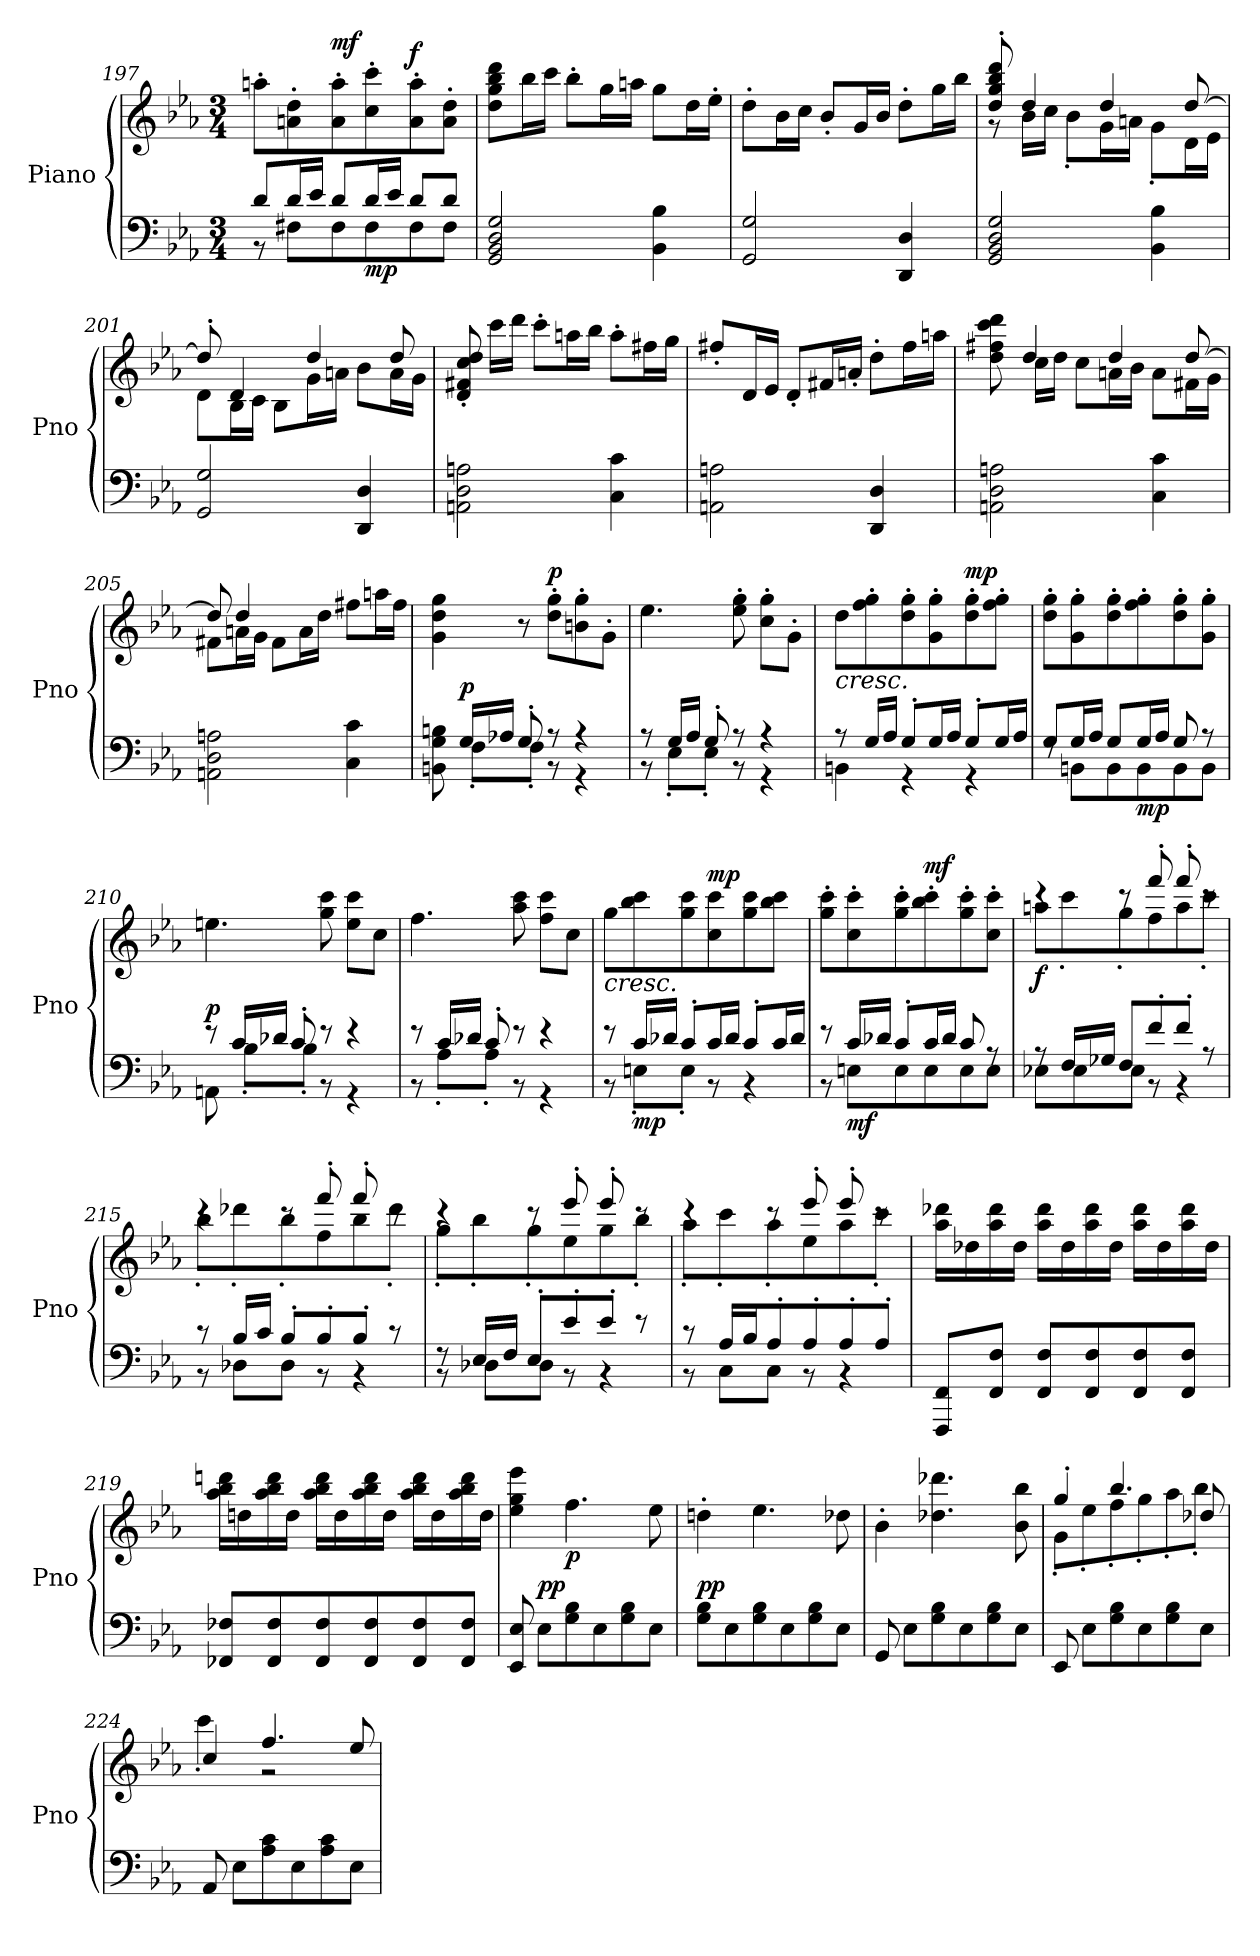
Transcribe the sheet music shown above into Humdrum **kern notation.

**kern	**kern	**dynam
*part1	*part1	*part1
*staff2	*staff1	*staff1/2
*I"Piano	*	*
*I'Pno	*	*
*clefF4	*clefG2	*
*k[b-e-a-]	*k[b-e-a-]	*
*M3/4	*M3/4	*
=197	=197	=197
*^	*	*
8d/L	8r	8aan'\L	.
16d/L	8F#X\L	8an\' 8dd\'	.
16e-/JJ	.	.	.
!	!	!	!LO:DY:a
8d/L	8F#\	8a\' 8aa\'	mf
!	!	!	!LO:DY:b=2
16d/L	8F#\	8cc\' 8ccc\'	mp
16e-/JJ	.	.	.
!	!	!	!LO:DY:a
8d/L	8F#\	8a\' 8aa\'	f
8d/J	8F#\J	8a\' 8dd\'J	.
=198	=198	=198	=198
!	!	!	!LO:DY:a=2
!	!	!	!LO:DY:n=1:a
*v	*v	*	*
2GG/ 2BB-/ 2D/ 2G/	8dd\ 8gg\ 8bb-\ 8ddd\L	ff mf
.	16bb-\L	.
.	16ccc\JJ	.
.	8bb-'\L	.
.	16gg\L	.
.	16aan\JJ	.
4BB-\ 4B-\	8gg\L	.
.	16dd\L	.
.	16ee-'\JJ	.
!!LO:LB:g=z
=199	=199	=199
2GG/ 2G/	8dd'\L	.
.	16b-\L	.
.	16cc\JJ	.
.	8b-'/L	.
.	16g/L	.
.	16b-/JJ	.
4DD/ 4D/	8dd'\L	.
.	16gg\L	.
.	16bb-\JJ	.
=200	=200	=200
*	*^	*
2GG/ 2BB-/ 2D/ 2G/	8dd/' 8gg/' 8bb-/' 8ddd/'	8rg	.
.	4dd/	16b-\LL	.
.	.	16cc\JJ	.
.	.	8b-'\L	.
.	4dd/	16g\L	.
.	.	16an\JJ	.
4BB-\ 4B-\	.	8g'\L	.
.	[8dd/	16d\L	.
.	.	16e-\JJ	.
=201	=201	=201	=201
2GG/ 2G/	8dd'/]	8d\L	.
.	4d/	16B-\L	.
.	.	16c\JJ	.
.	.	8B-\L	.
.	4dd/	16g\L	.
.	.	16an\JJ	.
4DD/ 4D/	.	8b-\L	.
.	8dd/	16a\L	.
.	.	16g\JJ	.
*	*v	*v	*
=202	=202	=202
2AAn\ 2D\ 2An\	8d/' 8f#X/' 8cc/' 8dd/'	.
.	16ccc\LL	.
.	16ddd\JJ	.
.	8ccc'\L	.
.	16aan\L	.
.	16bb-\JJ	.
4C\ 4c\	8aa'\L	.
.	16ff#X\L	.
.	16gg\JJ	.
!!LO:LB:g=z
=203	=203	=203
2AAn\ 2An\	8ff#X'/L	.
.	16d/L	.
.	16e-/JJ	.
.	8d'/L	.
.	16f#X/L	.
.	16an'/JJ	.
4DD/ 4D/	8dd'\L	.
.	16ff#\L	.
.	16aan\JJ	.
=204	=204	=204
*	*^	*
2AAn\ 2D\ 2An\	8dd\ 8ff#X\ 8ccc\ 8ddd\	8ryy	.
.	4dd/	16cc\LL	.
.	.	16dd\JJ	.
.	.	8cc\L	.
.	4dd/	16an\L	.
.	.	16b-\JJ	.
4C\ 4c\	.	8a\L	.
.	[8dd/	16f#X\L	.
.	.	16g\JJ	.
=205	=205	=205	=205
2AAn\ 2D\ 2An\	8dd/]	8f#X\L	.
.	4dd/	16an\L	.
.	.	16g\JJ	.
.	.	8f#\L	.
.	8ryy	16a\L	.
.	.	16dd\JJ	.
4C\ 4c\	4rDyy	8ff#X\L	.
.	.	16aan\L	.
.	.	16ff#\JJ	.
*	*v	*v	*
=206	=206	=206
*^	*	*
8BBn\ 8G\ 8Bn\	8ryy	4g\ 4dd\ 4gg\	.
!	!	!	!LO:DY:a=2
16G/LL	8F'\L	.	p
16A-X/JJ	.	.	.
8G'/	8F'\J	8r	.
!	!	!	!LO:DY:a
8r	8r	8dd\' 8gg\'L	p
4r	4r	8bn\' 8gg\'	.
.	.	8g'\J	.
=207	=207	=207	=207
8r	8r	4.ee-\	.
16G/LL	8E-'\L	.	.
16A-/JJ	.	.	.
8G'/	8E-'\J	.	.
8r	8r	8ee-\' 8gg\'	.
4r	4r	8cc\' 8gg\'L	.
.	.	8g'\J	.
!!LO:LB:g=z
=208	=208	=208	=208
!LO:TX:a:i:t=cresc.	!	!	!
8r	4BBn\	8dd\L	.
16G/LL	.	8ff\' 8gg\'	.
16A-/JJ	.	.	.
8G'/L	4r	8dd\' 8gg\'	.
16G/L	.	8g\' 8gg\'	.
16A-/JJ	.	.	.
!	!	!	!LO:DY:a
8G'/L	4r	8dd\' 8gg\'	mp
16G/L	.	8ff\' 8gg\'J	.
16A-/JJ	.	.	.
=209	=209	=209	=209
8G/L	8rF	8dd\' 8gg\'L	.
16G/L	8BBn\L	8g\' 8gg\'	.
16A-/JJ	.	.	.
8G/L	8BB\	8dd\' 8gg\'	.
!	!	!	!LO:DY:b=2
16G/L	8BB\	8ff\' 8gg\'	mp
16A-/JJ	.	.	.
8G/	8BB\	8dd\' 8gg\'	.
8r	8BB\J	8g\' 8gg\'J	.
=210	=210	=210	=210
!	!	!	!LO:DY:a=2
8r	8AAn\	4.een\	p
16c/LL	8B-'\L	.	.
16d-X/JJ	.	.	.
8c'/	8B-'\J	.	.
8r	8r	8gg\ 8ccc\	.
4r	4r	8ee\ 8ccc\L	.
.	.	8cc\J	.
=211	=211	=211	=211
8r	8r	4.ff\	.
16c/LL	8A-'\L	.	.
16d-X/JJ	.	.	.
8c'/	8A-'\J	.	.
8r	8r	8aa-\ 8ccc\	.
4r	4r	8ff\ 8ccc\L	.
.	.	8cc\J	.
!!LO:LB:g=z
=212	=212	=212	=212
!LO:TX:a:i:t=cresc.	!	!	!
8r	8r	8gg\L	.
!	!	!	!LO:DY:b=2
16c/LL	8En'\L	8bb-\ 8ccc\	mp
16d-X/JJ	.	.	.
8c'/L	8E'\J	8gg\ 8ccc\	.
!	!	!	!LO:DY:a
16c/L	8r	8cc\ 8ccc\	mp
16d-/JJ	.	.	.
8c'/L	4r	8gg\ 8ccc\	.
16c/L	.	8bb-\ 8ccc\J	.
16d-/JJ	.	.	.
=213	=213	=213	=213
8r	8r	8gg\' 8ccc\'L	.
!	!	!	!LO:DY:b=2
16c/LL	8En\L	8cc\' 8ccc\'	mf
16d-X/JJ	.	.	.
8c'/L	8E\	8gg\' 8ccc\'	.
!	!	!	!LO:DY:a
16c/L	8E\	8bb-\' 8ccc\'	mf
16d-/JJ	.	.	.
8c/	8E\	8gg\' 8ccc\'	.
8rA	8E\J	8cc\' 8ccc\'J	.
=214	=214	=214	=214
*	*	*^	*
!	!	!	!	!LO:DY:b
8rA	8E-X\L	4rccc	8aan\L	f
16F/LL	8E-\	.	8ccc'\	.
16G-X/JJ	.	.	.	.
8F/L	8E-\J	8rccc	8gg'\	.
8f'/	8r	8fff'/	8ff\	.
8f'/J	4r	8fff'/	8aa\	.
8rA	.	8rccc	8ccc'\J	.
=215	=215	=215	=215	=215
8r	8r	4rccc	8bb-'\L	.
16B-/LL	8D-X\L	.	8ddd-X'\	.
16c/JJ	.	.	.	.
8B-'/L	8D-\J	8rccc	8bb-'\	.
8B-'/	8r	8fff'/	8ff\	.
8B-'/J	4r	8fff'/	8bb-\	.
8r	.	8rccc	8ddd-'\J	.
!!LO:PB:g=z	!!
=216	=216	=216	=216	=216
8r	8r	4rccc	8gg'\L	.
16E-/LL	8D-X\L	.	8bb-'\	.
16F/JJ	.	.	.	.
8E-'/L	8D-\J	8rccc	8gg'\	.
8e-'/	8r	8eee-'/	8ee-\	.
8e-'/J	4r	8eee-'/	8gg\	.
8r	.	8rccc	8bb-'\J	.
=217	=217	=217	=217	=217
8r	8r	4rccc	8aa-'\L	.
16A-/LL	8C\L	.	8ccc'\	.
16B-/J	.	.	.	.
8A-'/	8C\J	8rccc	8aa-'\	.
8A-'/	8r	8eee-'/	8ee-\	.
8A-'/	4r	8eee-'/	8aa-\	.
8A-'/J	.	8rccc	8ccc'\J	.
*v	*v	*	*	*
=218	=218	=218	=218
!	!	!	!LO:DY:a=2
!	!	!	!LO:DY:n=1:a
*	*v	*v	*
8FFF/ 8FF/L	16aa-\ 16ddd-X\LL	ff mf
.	16dd-X\	.
8FF/ 8F/J	16aa-\ 16ddd-\	.
.	16dd-\JJ	.
8FF/ 8F/L	16aa-\ 16ddd-\LL	.
.	16dd-\	.
8FF/ 8F/	16aa-\ 16ddd-\	.
.	16dd-\JJ	.
8FF/ 8F/	16aa-\ 16ddd-\LL	.
.	16dd-\	.
8FF/ 8F/J	16aa-\ 16ddd-\	.
.	16dd-\JJ	.
=219	=219	=219
8FF-X/ 8F-X/L	16aa-\ 16bb-\ 16dddn\LL	.
.	16ddn\	.
8FF-/ 8F-/	16aa-\ 16bb-\ 16ddd\	.
.	16dd\JJ	.
8FF-/ 8F-/	16aa-\ 16bb-\ 16ddd\LL	.
.	16dd\	.
8FF-/ 8F-/	16aa-\ 16bb-\ 16ddd\	.
.	16dd\JJ	.
8FF-/ 8F-/	16aa-\ 16bb-\ 16ddd\LL	.
.	16dd\	.
8FF-/ 8F-/J	16aa-\ 16bb-\ 16ddd\	.
.	16dd\JJ	.
!!LO:LB:g=z
=220	=220	=220
8EE-/ 8E-/	4ee-\ 4gg\ 4eee-\	.
!	!	!LO:DY:a=2
8E-\L	.	pp
!	!	!LO:DY:b
8G\ 8B-\	4.ff\	p
8E-\	.	.
8G\ 8B-\	.	.
8E-\J	8ee-\	.
=221	=221	=221
!	!	!LO:DY:a=2
8G\ 8B-\L	4ddn'\	pp
8E-\	.	.
8G\ 8B-\	4.ee-\	.
8E-\	.	.
8G\ 8B-\	.	.
8E-\J	8dd-X\	.
=222	=222	=222
8GG/	4b-'\	.
8E-\L	.	.
8G\ 8B-\	4.dd-X\ 4.ddd-X\	.
8E-\	.	.
8G\ 8B-\	.	.
8E-\J	8b-\ 8bb-\	.
=223	=223	=223
*	*^	*
8EE-/	4gg'/	8g'\L	.
8E-\L	.	8ee-'\	.
8G\ 8B-\	4.bb-/	8ff'\	.
8E-\	.	8gg'\	.
8G\ 8B-\	.	8aa-'\	.
8E-\J	8dd-X/	8bb-'\J	.
=224	=224	=224	=224
8AA-/	4cc/	4ccc'\	.
8E-\L	.	.	.
8A-\ 8c\	4.ff/	2r	.
8E-\	.	.	.
8A-\ 8c\	.	.	.
8E-\J	8ee-/	.	.
*	*v	*v	*
=	=	=
*-	*-	*-
